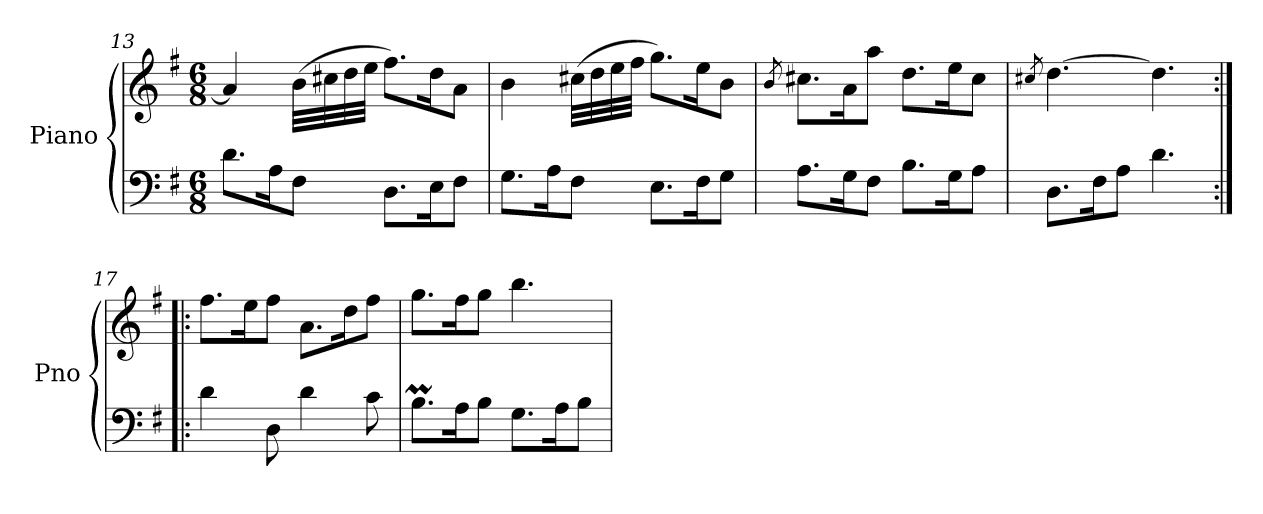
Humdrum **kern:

**kern	**kern
*part1	*part1
*staff2	*staff1
*I"Piano	*
*I'Pno	*
*clefF4	*clefG2
*k[f#]	*k[f#]
*M6/8	*M6/8
=13	=13
8.d\L	4a/]
16A\K	.
8F#\J	(>32b\LLL
.	32cc#X\
.	32dd\
.	32ee\JJJ
8.D\L	8.ff#\L)
16E\K	16dd\K
8F#\J	8a\J
=14	=14
8.G\L	4b\
16A\K	.
8F#\J	(>32cc#X\LLL
.	32dd\
.	32ee\
.	32ff#\JJJ
8.E\L	8.gg\L)
16F#\K	16ee\K
8G\J	8b\J
=15	=15
.	8qb/
8.A\L	8.cc#X\L
16G\K	16a\K
8F#\J	8aa\J
8.B\L	8.dd\L
16G\K	16ee\K
8A\J	8cc#\J
=16	=16
.	8qcc#X/
8.D\L	[4.dd\
16F#\K	.
8A\J	.
4.d\	4.dd\]
!!LO:LB:g=z
=17:|!|:	=17:|!|:
4d\	8.ff#\L
.	16ee\K
8D\	8ff#\J
4d\	8.a\L
.	16dd\K
8c\	8ff#\J
=18	=18
8.Bm\L	8.gg\L
16A\K	16ff#\K
8B\J	8gg\J
8.G\L	4.bb\
16A\K	.
8B\J	.
=	=
*-	*-
